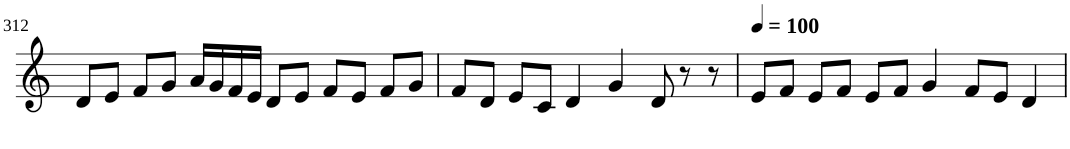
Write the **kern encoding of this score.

**kern
*part1
*staff1
*I"Violin
!!LO:PB:g=z
*clefG2
*k[]
*M6/4
=312
8d/L
8e/J
8f/L
8g/J
16a/LL
16g/
16f/
16e/JJ
8d/L
8e/J
8f/L
8e/J
8f/L
8g/J
=313
8f/L
8d/J
8e/L
8c/J
4d/
4g/
8d/
8r
8r
=314
*MM100
8e/L
8f/J
8e/L
8f/J
8e/L
8f/J
4g/
8f/L
8e/J
4d/
=
*-
